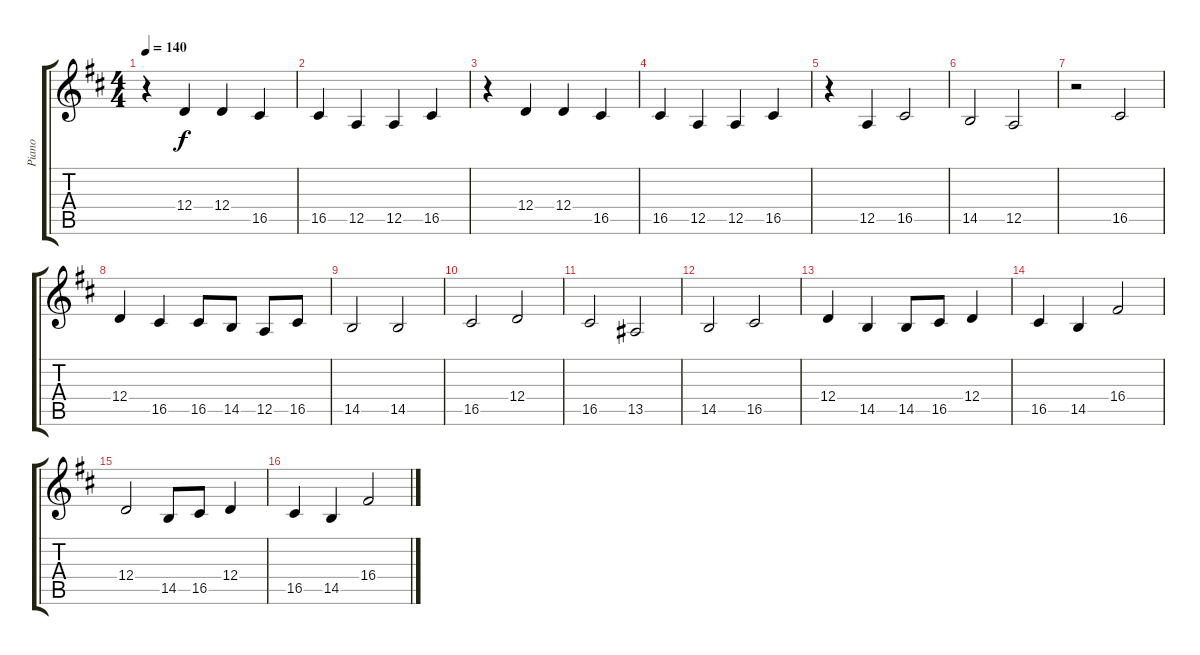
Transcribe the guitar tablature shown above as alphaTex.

\track ("Piano" "Piano") {instrument acousticgrandpiano}
\staff {score tabs}
\tuning (E4 B3 G3 D3 A2 E2) {hide}
\ts (4 4)
\tempo 140
\clef g2
\ks d
r.4{dy f} 12.4.4 12.4.4 16.5.4 |
16.5.4 12.5.4 12.5.4 16.5.4 |
r.4 12.4.4 12.4.4 16.5.4 |
16.5.4 12.5.4 12.5.4 16.5.4 |
r.4 12.5.4 16.5.2 |
14.5.2 12.5.2 |
r.2 16.5.2 |
12.4.4 16.5.4 16.5.8 14.5.8 12.5.8 16.5.8 |
14.5.2 14.5.2 |
16.5.2 12.4.2 |
16.5.2 13.5.2 |
14.5.2 16.5.2 |
12.4.4 14.5.4 14.5.8 16.5.8 12.4.4 |
16.5.4 14.5.4 16.4.2 |
12.4.2 14.5.8 16.5.8 12.4.4 |
16.5.4 14.5.4 16.4.2
